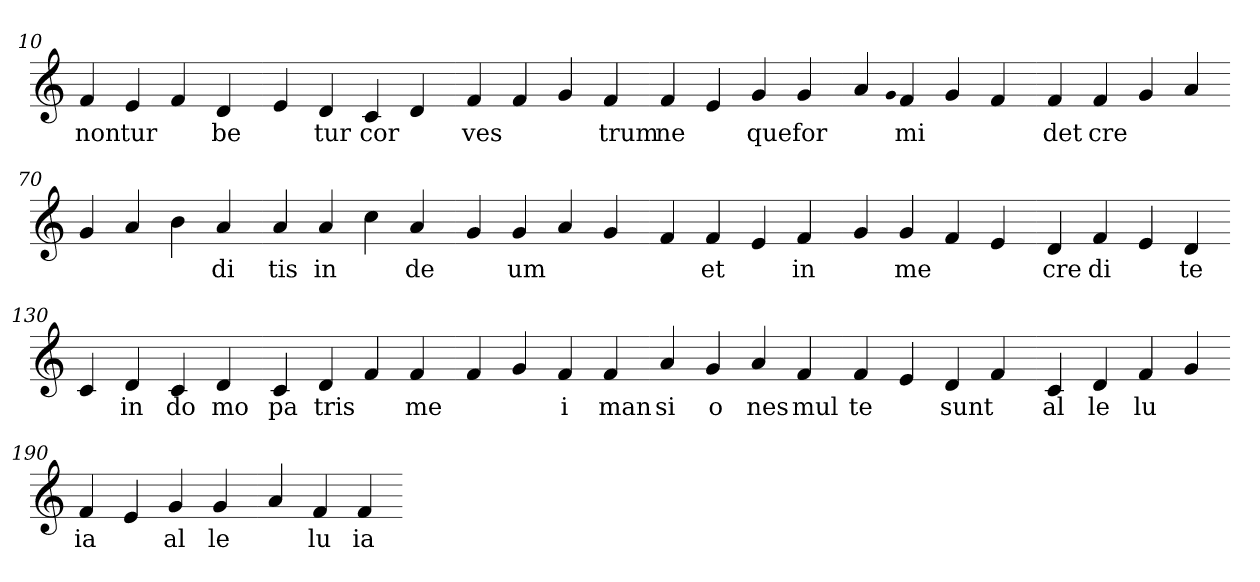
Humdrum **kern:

**kern	**text
*part1	*part1
*staff1	*staff1
*clefG2	*
=10.	=10.
4f	non
4e	tur
4f	.
4d	be
=20.-	=20.-
4e	.
4d	tur
4c	cor
4d	.
=30.-	=30.-
4f	ves
4f	.
4g	.
4f	trum
=40.-	=40.-
4f	ne
4e	.
4g	que
4g	for
=50.-	=50.-
4a	.
qqg	.
4f	mi
4g	.
4f	.
=60.-	=60.-
4f	det
4f	cre
4g	.
4a	.
=70.-	=70.-
4g	.
4a	.
4b	.
4a	di
=80.-	=80.-
4a	tis
4a	in
4cc	.
4a	de
=90.-	=90.-
4g	.
4g	um
4a	.
4g	.
=100.-	=100.-
4f	.
4f	et
4e	.
4f	in
=110.-	=110.-
4g	.
4g	me
4f	.
4e	.
=120.-	=120.-
4d	cre
4f	di
4e	.
4d	te
=130.-	=130.-
4c	.
4d	in
4c	do
4d	mo
=140.-	=140.-
4c	pa
4d	tris
4f	.
4f	me
=150.-	=150.-
4f	.
4g	.
4f	i
4f	man
=160.-	=160.-
4a	si
4g	o
4a	nes
4f	mul
=170.-	=170.-
4f	te
4e	.
4d	sunt
4f	.
=180.-	=180.-
4c	al
4d	le
4f	lu
4g	.
=190.-	=190.-
4f	ia
4e	.
4g	al
4g	le
=200.-	=200.-
4a	.
4f	lu
4f	ia
=-	=-
*-	*-
